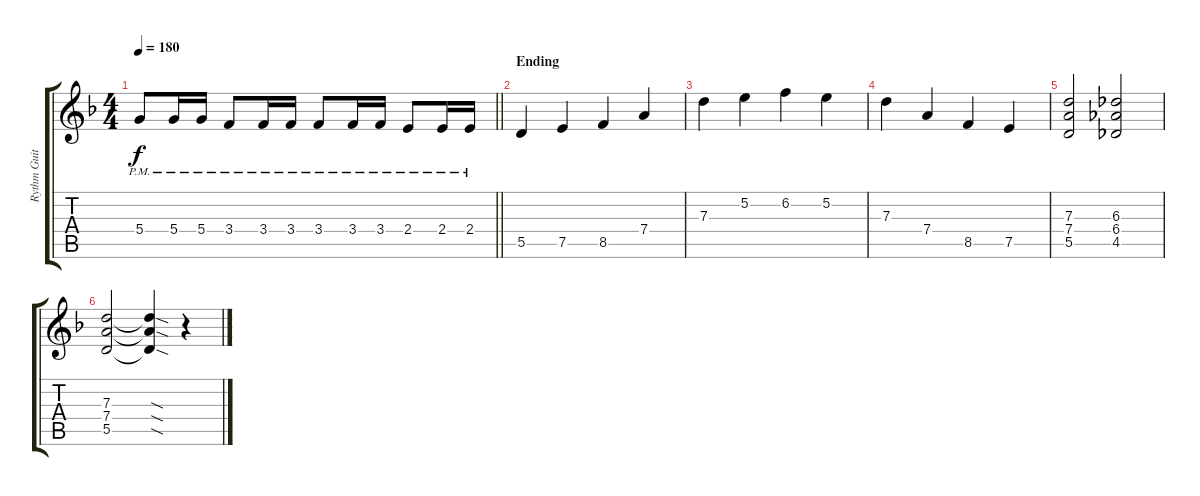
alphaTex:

\track ("Rythm Guitar" "Rythm Guit") {instrument distortionguitar}
\staff {score tabs}
\tuning (E4 B3 G3 D3 A2 E2) {hide}
\ts (4 4)
\tempo 180
\clef g2
\barLineRight lightlight
\ks dminor
5.4{pm}.8{dy f} 5.4{pm}.16 5.4{pm}.16 3.4{pm}.8 3.4{pm}.16 3.4{pm}.16 3.4{pm}.8 3.4{pm}.16 3.4{pm}.16 2.4{pm}.8 2.4{pm}.16 2.4{pm}.16 |
\section ("" "Ending")
5.5.4 7.5.4 8.5.4 7.4.4 |
7.3.4 5.2.4 6.2.4 5.2.4 |
7.3.4 7.4.4 8.5.4 7.5.4 |
(7.3 7.4 5.5).2 (6.3 6.4 4.5).2 |
(7.3 7.4 5.5).2 (7.3{sod t} 7.4{sod t} 5.5{sod t}).4 r.4
